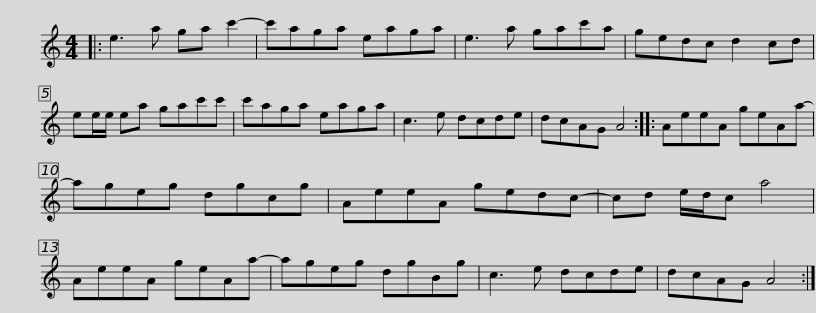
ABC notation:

X:1
L:1/8
M:4/4
I:linebreak $
K:C
V:1 treble
V:1
|: e3 a ga c'2- | c'aga eaga | e3 a gac'a | gedc d2 cd | ee/e/ ea gac'c' |$ %5
 c'aga eaga | c3 e dcde | dcAG A4 :: AeeA geAa- | ageg dgcg | %10
 AeeA gedc- |$ cd e/d/c a4 | AeeA geAa- | ageg dgBg | c3 e dcde | %15
 dcAG A4 :| %16
